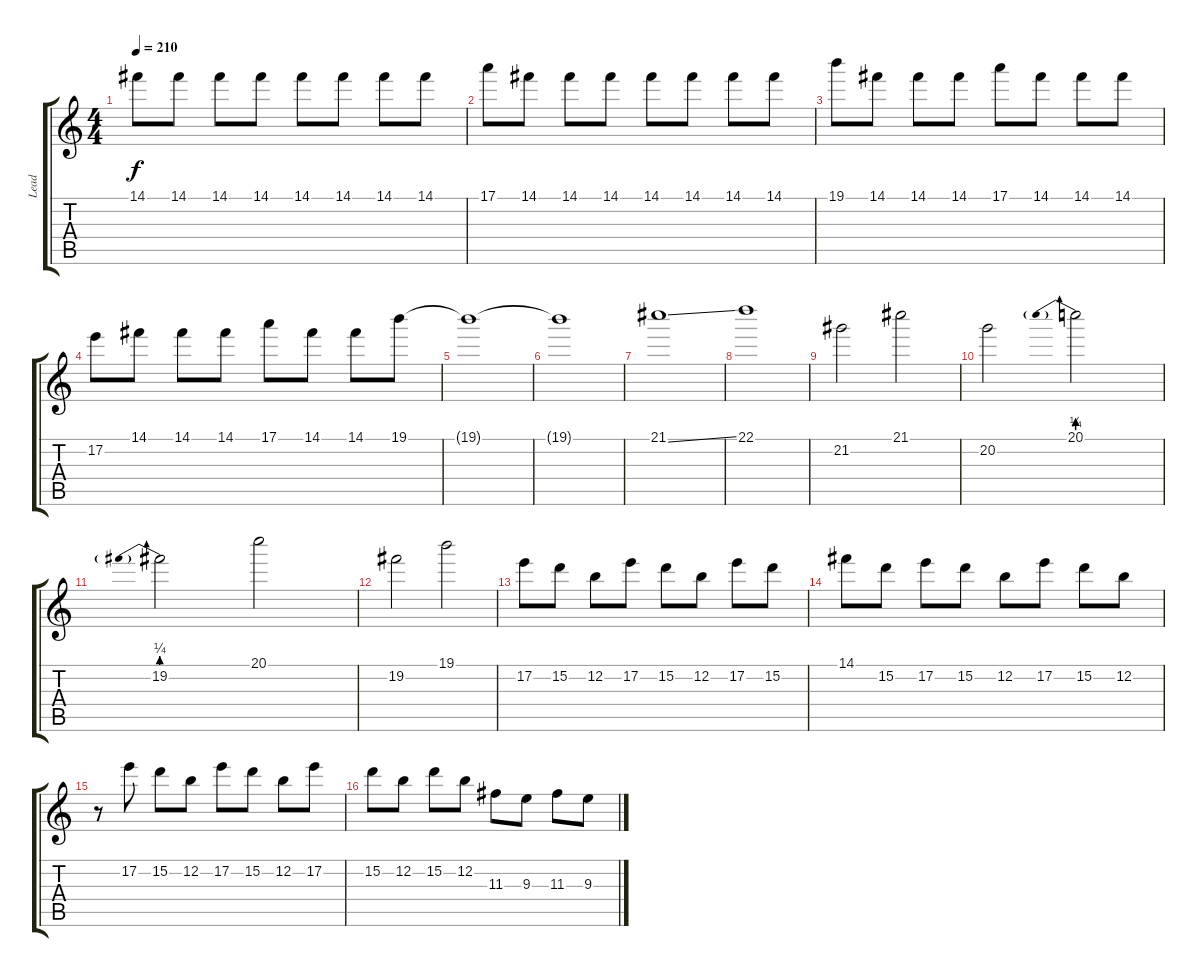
\track ("Lead" "Lead") {instrument distortionguitar}
\staff {score tabs}
\tuning (E4 B3 G3 D3 A2 E2) {hide}
\ts (4 4)
\tempo 210
\clef g2
\ks c
14.1.8{dy f} 14.1.8 14.1.8 14.1.8 14.1.8 14.1.8 14.1.8 14.1.8 |
17.1.8 14.1.8 14.1.8 14.1.8 14.1.8 14.1.8 14.1.8 14.1.8 |
19.1.8 14.1.8 14.1.8 14.1.8 17.1.8 14.1.8 14.1.8 14.1.8 |
17.2.8 14.1.8 14.1.8 14.1.8 17.1.8 14.1.8 14.1.8 19.1.8 |
19.1{t}.1 |
19.1{t}.1 |
21.1{ss}.1 |
22.1.1 |
21.2.2 21.1.2 |
20.2.2 20.1{be (prebend 0 1 60 1)}.2 |
19.2{be (prebend 0 1 60 1)}.2 20.1.2 |
19.2.2 19.1.2 |
17.2.8 15.2.8 12.2.8 17.2.8 15.2.8 12.2.8 17.2.8 15.2.8 |
14.1.8 15.2.8 17.2.8 15.2.8 12.2.8 17.2.8 15.2.8 12.2.8 |
r.8 17.2.8 15.2.8 12.2.8 17.2.8 15.2.8 12.2.8 17.2.8 |
15.2.8 12.2.8 15.2.8 12.2.8 11.3.8 9.3.8 11.3.8 9.3.8
